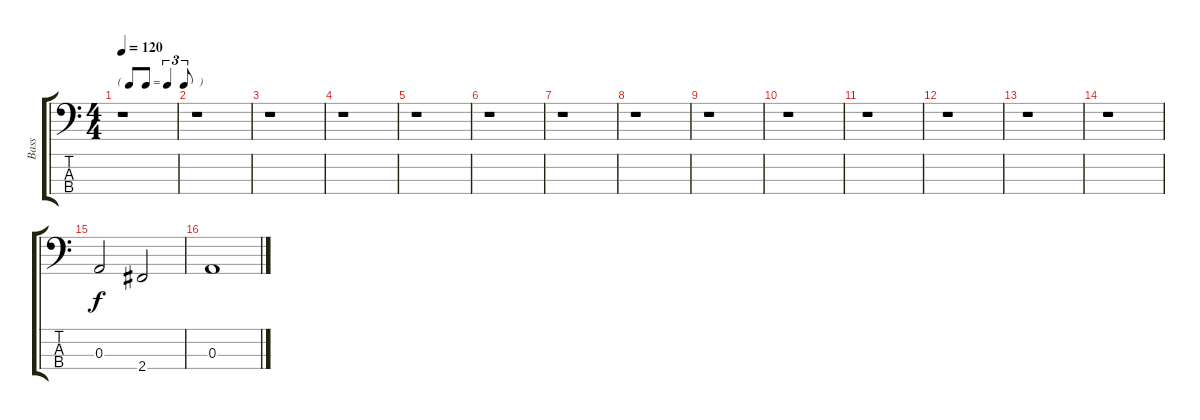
\track ("Bass" "Bass") {instrument electricbassfinger}
\staff {score tabs}
\tuning (G2 D2 A1 E1) {hide}
\ts (4 4)
\tf triplet8th
\tempo 120
\clef f4
\ks c
r.1{dy f} |
r.1 |
r.1 |
r.1 |
r.1 |
r.1 |
r.1 |
r.1 |
r.1 |
r.1 |
r.1 |
r.1 |
r.1 |
r.1 |
0.3.2 2.4.2 |
0.3.1
